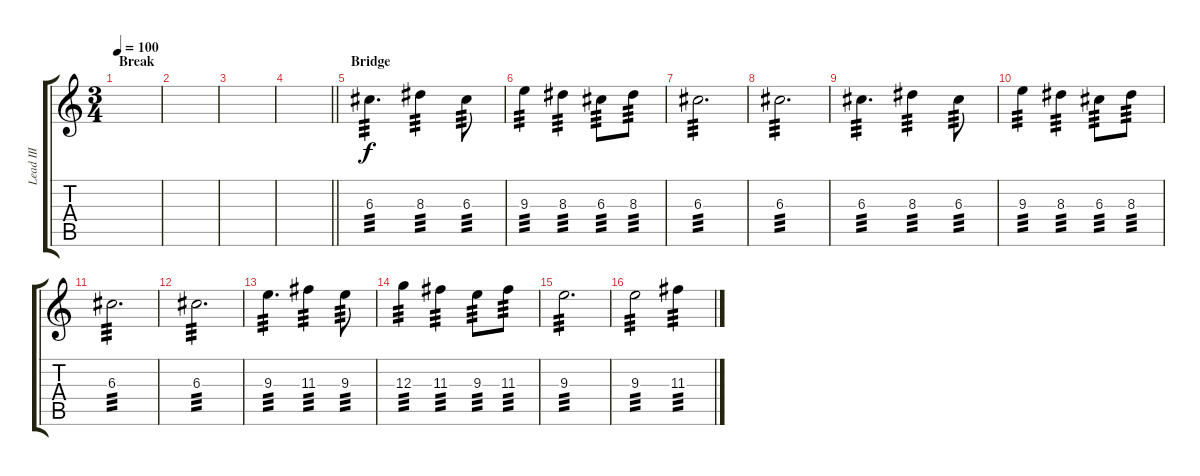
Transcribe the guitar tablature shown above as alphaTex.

\track ("Lead III" "Lead III") {instrument acousticguitarnylon}
\staff {score tabs}
\tuning (E4 B3 G3 D3 A2 E2) {hide}
\ts (3 4)
\section ("" "Break")
\tempo 100
\clef g2
\ks c
|
|
|
\barLineRight lightlight
|
\section ("" "Bridge")
6.3.4{d tp 3} 8.3.4{tp 3} 6.3.8{tp 3} |
9.3.4{tp 3} 8.3.4{tp 3} 6.3.8{tp 3} 8.3.8{tp 3} |
6.3.2{d tp 3} |
6.3.2{d tp 3} |
6.3.4{d tp 3} 8.3.4{tp 3} 6.3.8{tp 3} |
9.3.4{tp 3} 8.3.4{tp 3} 6.3.8{tp 3} 8.3.8{tp 3} |
6.3.2{d tp 3} |
6.3.2{d tp 3} |
9.3.4{d tp 3} 11.3.4{tp 3} 9.3.8{tp 3} |
12.3.4{tp 3} 11.3.4{tp 3} 9.3.8{tp 3} 11.3.8{tp 3} |
9.3.2{d tp 3} |
9.3.2{tp 3} 11.3.4{tp 3}
